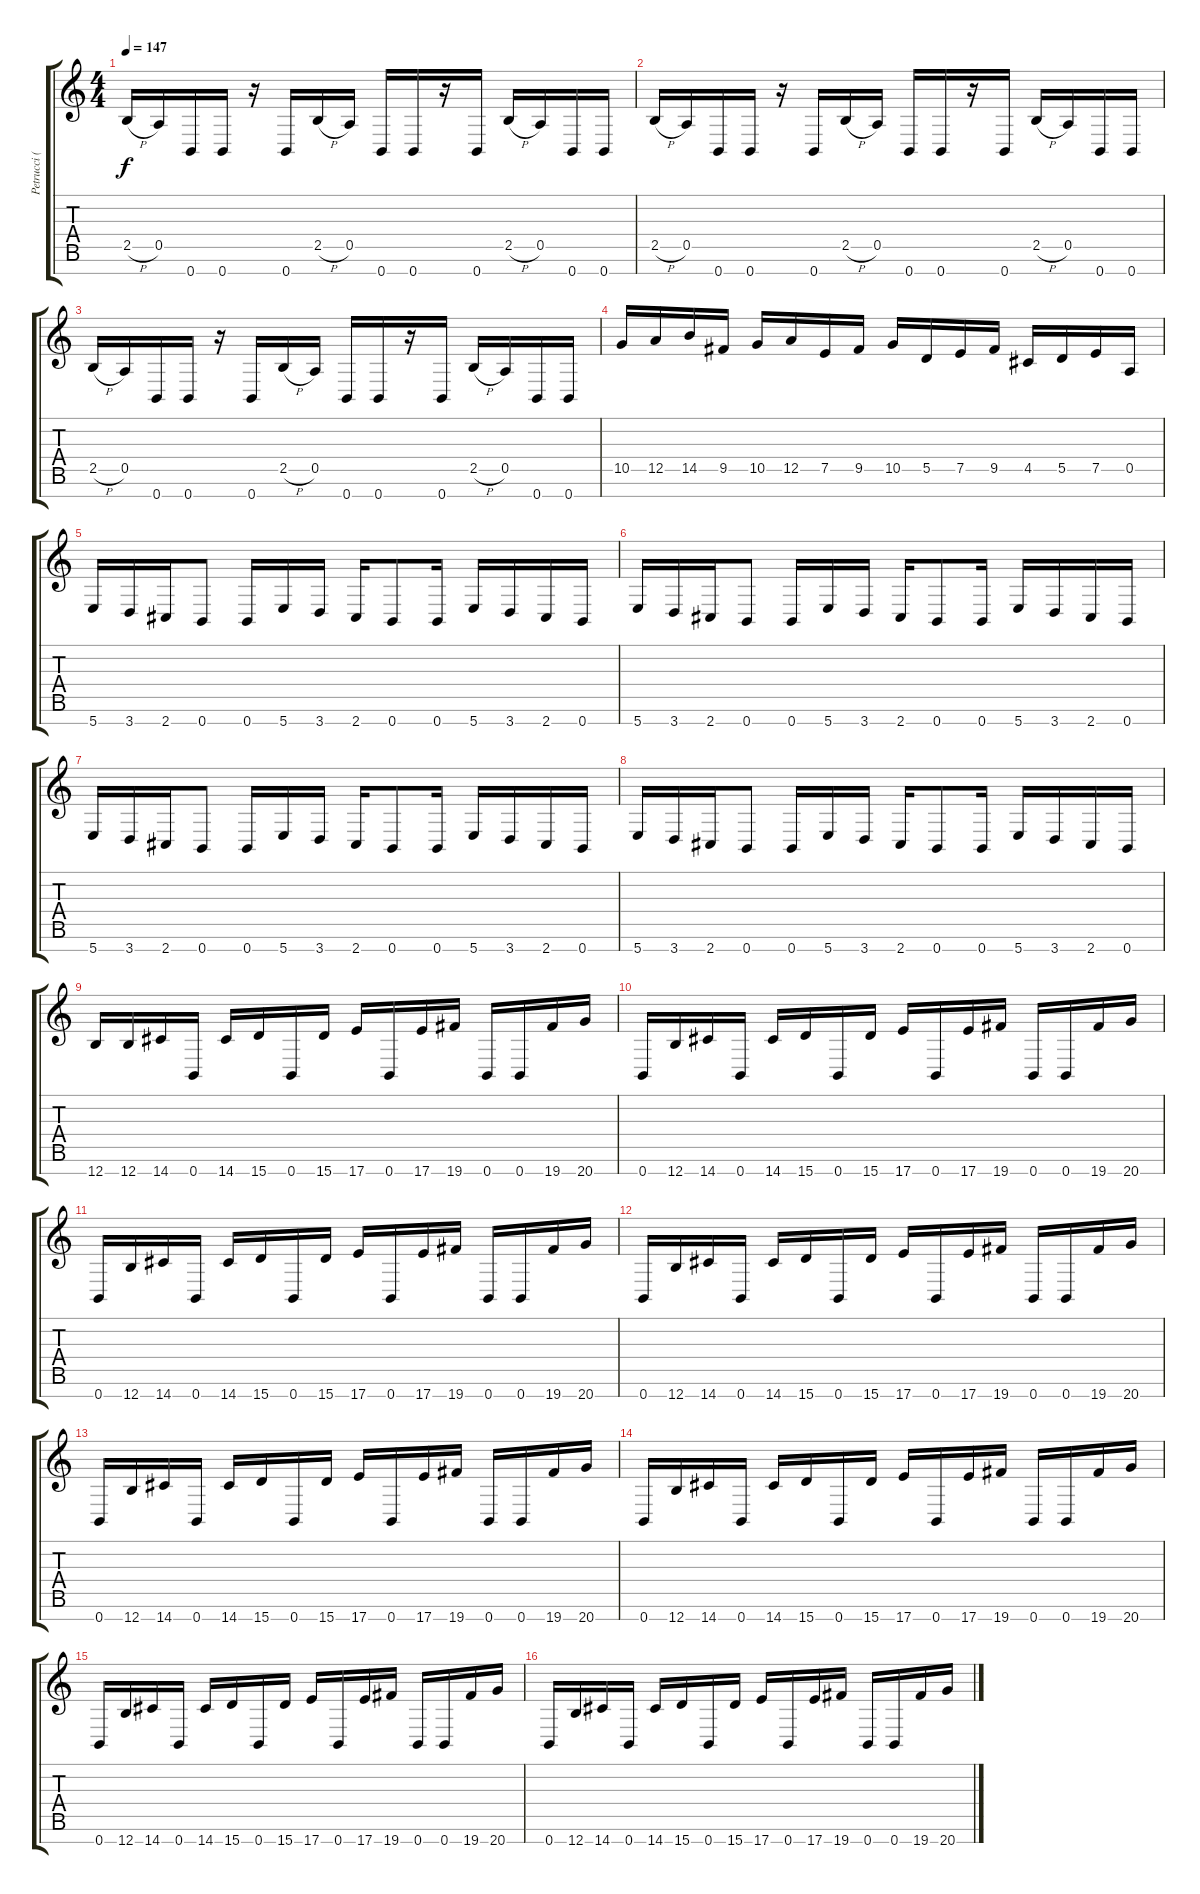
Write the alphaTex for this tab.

\track ("Petrucci (left)" "Petrucci (") {instrument distortionguitar}
\staff {score tabs}
\tuning (E4 B3 G3 D3 A2 E2 B1) {hide}
\ts (4 4)
\tempo 147
\clef g2
\ks c
2.5{h}.16{dy f} 0.5.16 0.7.16 0.7.16 r.16 0.7.16 2.5{h}.16 0.5.16 0.7.16 0.7.16 r.16 0.7.16 2.5{h}.16 0.5.16 0.7.16 0.7.16 |
2.5{h}.16 0.5.16 0.7.16 0.7.16 r.16 0.7.16 2.5{h}.16 0.5.16 0.7.16 0.7.16 r.16 0.7.16 2.5{h}.16 0.5.16 0.7.16 0.7.16 |
2.5{h}.16 0.5.16 0.7.16 0.7.16 r.16 0.7.16 2.5{h}.16 0.5.16 0.7.16 0.7.16 r.16 0.7.16 2.5{h}.16 0.5.16 0.7.16 0.7.16 |
10.5.16 12.5.16 14.5.16 9.5.16 10.5.16 12.5.16 7.5.16 9.5.16 10.5.16 5.5.16 7.5.16 9.5.16 4.5.16 5.5.16 7.5.16 0.5.16 |
5.7.16 3.7.16 2.7.16 0.7.8 0.7.16 5.7.16 3.7.16 2.7.16 0.7.8 0.7.16 5.7.16 3.7.16 2.7.16 0.7.16 |
5.7.16 3.7.16 2.7.16 0.7.8 0.7.16 5.7.16 3.7.16 2.7.16 0.7.8 0.7.16 5.7.16 3.7.16 2.7.16 0.7.16 |
5.7.16 3.7.16 2.7.16 0.7.8 0.7.16 5.7.16 3.7.16 2.7.16 0.7.8 0.7.16 5.7.16 3.7.16 2.7.16 0.7.16 |
5.7.16 3.7.16 2.7.16 0.7.8 0.7.16 5.7.16 3.7.16 2.7.16 0.7.8 0.7.16 5.7.16 3.7.16 2.7.16 0.7.16 |
12.7.16 12.7.16 14.7.16 0.7.16 14.7.16 15.7.16 0.7.16 15.7.16 17.7.16 0.7.16 17.7.16 19.7.16 0.7.16 0.7.16 19.7.16 20.7.16 |
0.7.16 12.7.16 14.7.16 0.7.16 14.7.16 15.7.16 0.7.16 15.7.16 17.7.16 0.7.16 17.7.16 19.7.16 0.7.16 0.7.16 19.7.16 20.7.16 |
0.7.16 12.7.16 14.7.16 0.7.16 14.7.16 15.7.16 0.7.16 15.7.16 17.7.16 0.7.16 17.7.16 19.7.16 0.7.16 0.7.16 19.7.16 20.7.16 |
0.7.16 12.7.16 14.7.16 0.7.16 14.7.16 15.7.16 0.7.16 15.7.16 17.7.16 0.7.16 17.7.16 19.7.16 0.7.16 0.7.16 19.7.16 20.7.16 |
0.7.16 12.7.16 14.7.16 0.7.16 14.7.16 15.7.16 0.7.16 15.7.16 17.7.16 0.7.16 17.7.16 19.7.16 0.7.16 0.7.16 19.7.16 20.7.16 |
0.7.16 12.7.16 14.7.16 0.7.16 14.7.16 15.7.16 0.7.16 15.7.16 17.7.16 0.7.16 17.7.16 19.7.16 0.7.16 0.7.16 19.7.16 20.7.16 |
0.7.16 12.7.16 14.7.16 0.7.16 14.7.16 15.7.16 0.7.16 15.7.16 17.7.16 0.7.16 17.7.16 19.7.16 0.7.16 0.7.16 19.7.16 20.7.16 |
0.7.16 12.7.16 14.7.16 0.7.16 14.7.16 15.7.16 0.7.16 15.7.16 17.7.16 0.7.16 17.7.16 19.7.16 0.7.16 0.7.16 19.7.16 20.7.16
